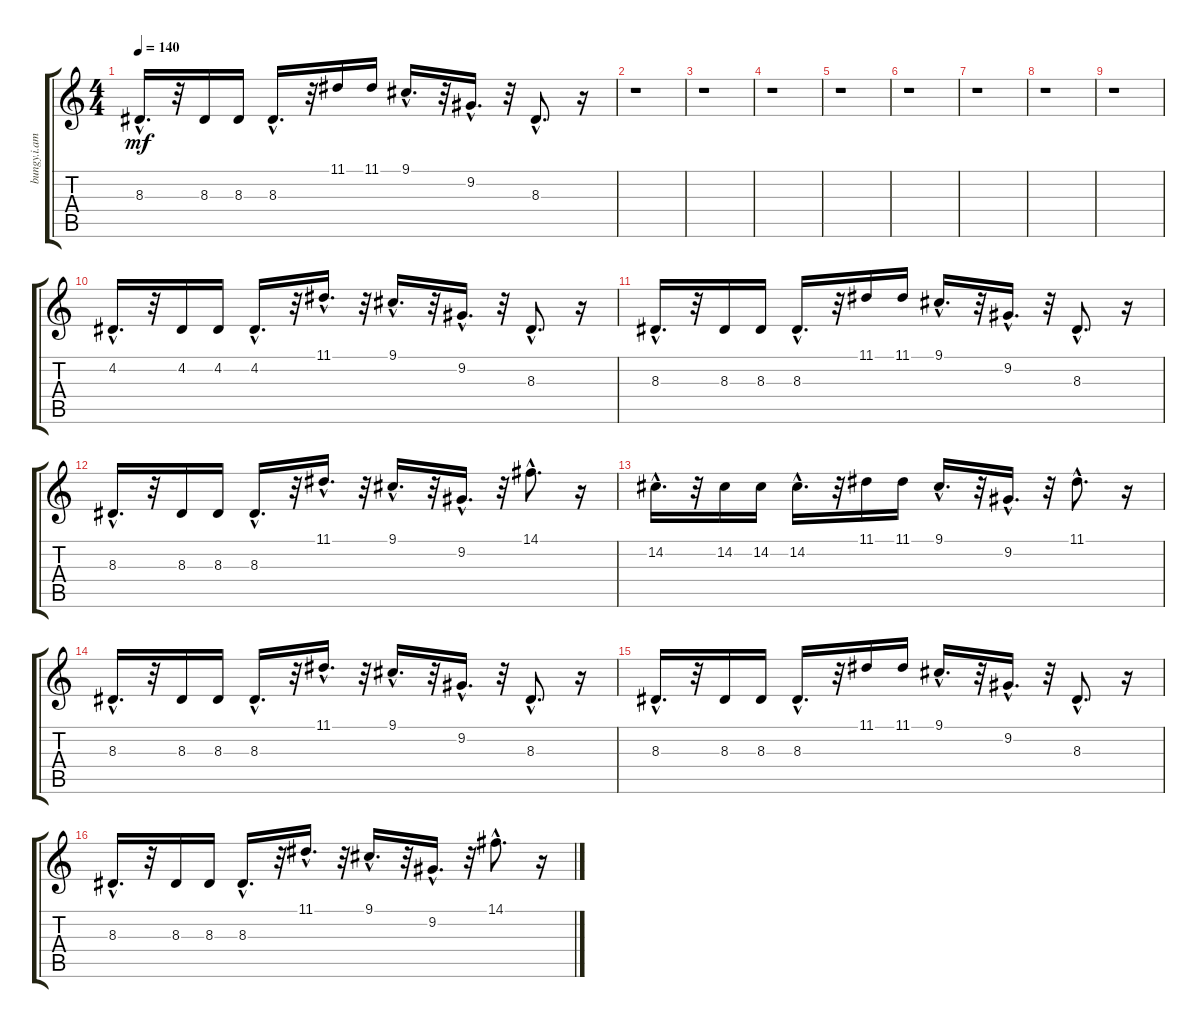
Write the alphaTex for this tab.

\track ("bungy.i.am" "bungy.i.am") {instrument musicbox}
\staff {score tabs}
\tuning (E4 B3 G3 D3 A2 E2) {hide}
\ts (4 4)
\tempo 140
\clef g2
\ks c
8.3{hac}.16{d dy mf} r.32 8.3.16 8.3.16 8.3{hac}.16{d} r.32 11.1.16 11.1.16 9.1{hac}.16{d} r.32 9.2{hac}.16{d} r.32 8.3{hac}.8{d} r.16 |
r.1 |
r.1 |
r.1 |
r.1 |
r.1 |
r.1 |
r.1 |
r.1 |
4.2{hac}.16{d} r.32 4.2.16 4.2.16 4.2{hac}.16{d} r.32 11.1{hac}.16{d} r.32 9.1{hac}.16{d} r.32 9.2{hac}.16{d} r.32 8.3{hac}.8{d} r.16 |
8.3{hac}.16{d} r.32 8.3.16 8.3.16 8.3{hac}.16{d} r.32 11.1.16 11.1.16 9.1{hac}.16{d} r.32 9.2{hac}.16{d} r.32 8.3{hac}.8{d} r.16 |
8.3{hac}.16{d} r.32 8.3.16 8.3.16 8.3{hac}.16{d} r.32 11.1{hac}.16{d} r.32 9.1{hac}.16{d} r.32 9.2{hac}.16{d} r.32 14.1{hac}.8{d} r.16 |
14.2{hac}.16{d} r.32 14.2.16 14.2.16 14.2{hac}.16{d} r.32 11.1.16 11.1.16 9.1{hac}.16{d} r.32 9.2{hac}.16{d} r.32 11.1{hac}.8{d} r.16 |
8.3{hac}.16{d} r.32 8.3.16 8.3.16 8.3{hac}.16{d} r.32 11.1{hac}.16{d} r.32 9.1{hac}.16{d} r.32 9.2{hac}.16{d} r.32 8.3{hac}.8{d} r.16 |
8.3{hac}.16{d} r.32 8.3.16 8.3.16 8.3{hac}.16{d} r.32 11.1.16 11.1.16 9.1{hac}.16{d} r.32 9.2{hac}.16{d} r.32 8.3{hac}.8{d} r.16 |
8.3{hac}.16{d} r.32 8.3.16 8.3.16 8.3{hac}.16{d} r.32 11.1{hac}.16{d} r.32 9.1{hac}.16{d} r.32 9.2{hac}.16{d} r.32 14.1{hac}.8{d} r.16
